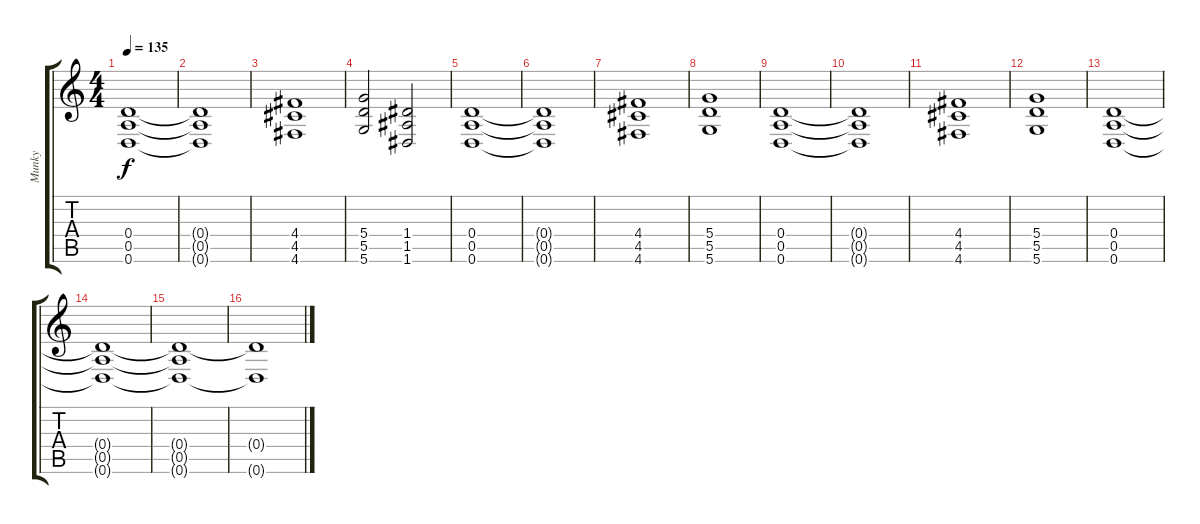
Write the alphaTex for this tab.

\track ("Munky" "Munky") {instrument distortionguitar}
\staff {score tabs}
\tuning (E4 B3 G3 D3 A2 D2) {hide}
\ts (4 4)
\tempo 135
\clef g2
\ks c
(0.4 0.5 0.6).1{dy f} |
(0.4{t} 0.5{t} 0.6{t}).1 |
(4.4 4.5 4.6).1 |
(5.4 5.5 5.6).2 (1.4 1.5 1.6).2 |
(0.4 0.5 0.6).1 |
(0.4{t} 0.5{t} 0.6{t}).1 |
(4.4 4.5 4.6).1 |
(5.4 5.5 5.6).1 |
(0.4 0.5 0.6).1 |
(0.4{t} 0.5{t} 0.6{t}).1 |
(4.4 4.5 4.6).1 |
(5.4 5.5 5.6).1 |
(0.4 0.5 0.6).1 |
(0.4{t} 0.5{t} 0.6{t}).1 |
(0.4{t} 0.5{t} 0.6{t}).1 |
(0.4{t} 0.6{t}).1
